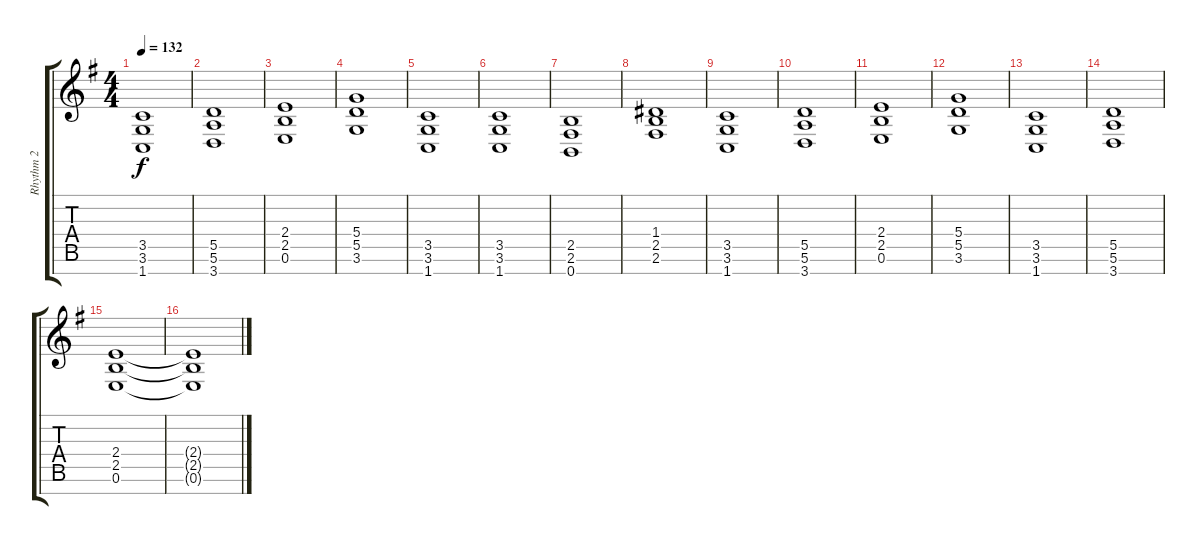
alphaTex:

\track ("Rhythm 2" "Rhythm 2") {instrument distortionguitar}
\staff {score tabs}
\tuning (E4 B3 G3 D3 A2 E2 B1) {hide}
\ts (4 4)
\tempo 132
\clef g2
\ks eminor
(3.5 3.6 1.7).1{dy f} |
(5.5 5.6 3.7).1 |
(2.4 2.5 0.6).1 |
(5.4 5.5 3.6).1 |
(3.5 3.6 1.7).1 |
(3.5 3.6 1.7).1 |
(2.5 2.6 0.7).1 |
(1.4 2.5 2.6).1 |
(3.5 3.6 1.7).1 |
(5.5 5.6 3.7).1 |
(2.4 2.5 0.6).1 |
(5.4 5.5 3.6).1 |
(3.5 3.6 1.7).1 |
(5.5 5.6 3.7).1 |
(2.4 2.5 0.6).1{volume 8} |
(2.4{t} 2.5{t} 0.6{t}).1
